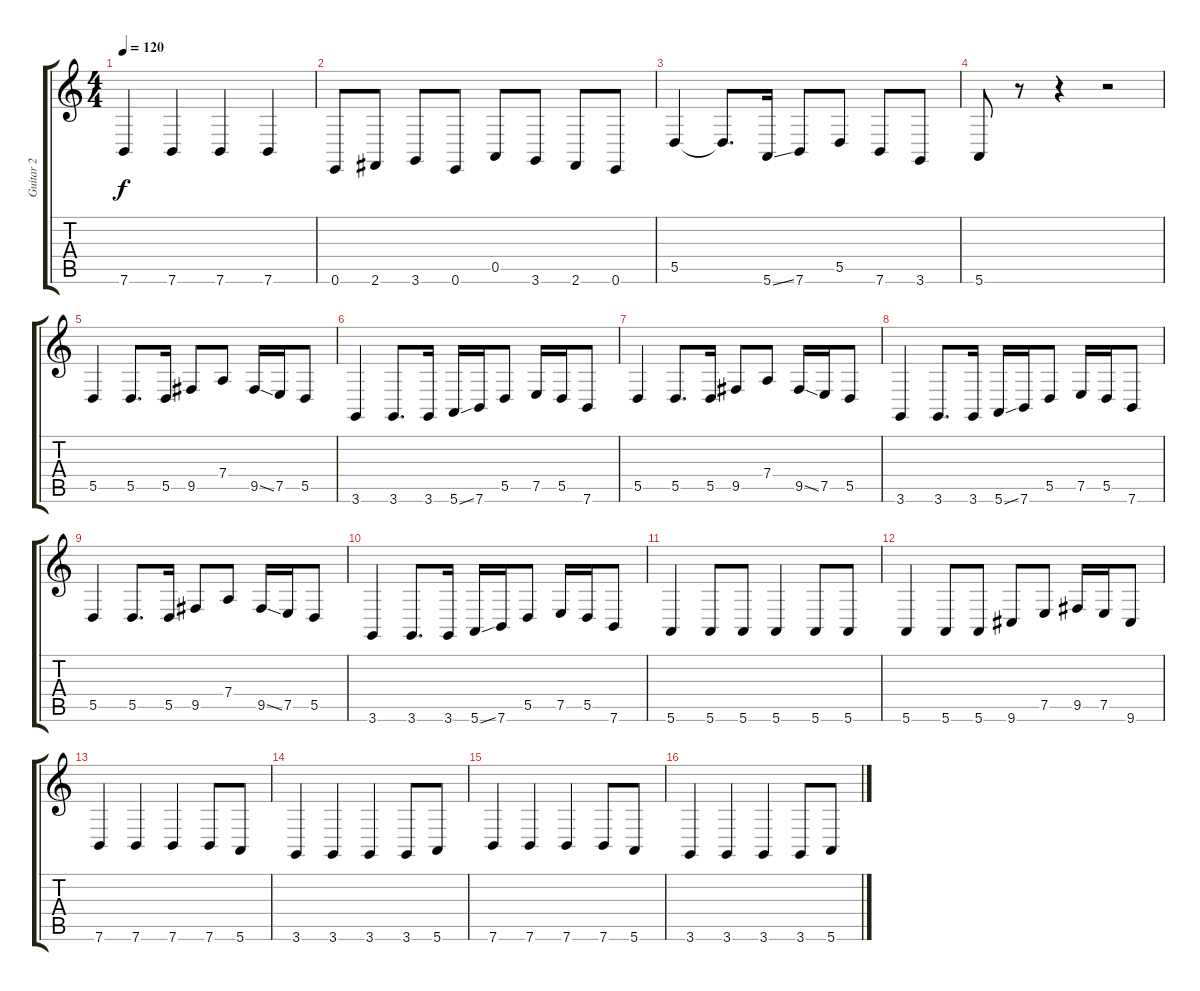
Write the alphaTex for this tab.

\track ("Guitar 2" "Guitar 2") {instrument lead2sawtooth}
\staff {score tabs}
\tuning (E4 B3 G3 D3 A2 E2) {hide}
\ts (4 4)
\tempo 120
\clef g2
\ks c
7.6.4{dy f} 7.6.4 7.6.4 7.6.4 |
0.6.8 2.6.8 3.6.8 0.6.8 0.5.8 3.6.8 2.6.8 0.6.8 |
5.5.4 5.5{t}.8{d} 5.6{ss}.16 7.6.8 5.5.8 7.6.8 3.6.8 |
5.6.8 r.8 r.4 r.2 |
5.5.4 5.5.8{d} 5.5.16 9.5.8 7.4.8 9.5{ss}.16 7.5.16 5.5.8 |
3.6.4 3.6.8{d} 3.6.16 5.6{ss}.16 7.6.16 5.5.8 7.5.16 5.5.16 7.6.8 |
5.5.4 5.5.8{d} 5.5.16 9.5.8 7.4.8 9.5{ss}.16 7.5.16 5.5.8 |
3.6.4 3.6.8{d} 3.6.16 5.6{ss}.16 7.6.16 5.5.8 7.5.16 5.5.16 7.6.8 |
5.5.4 5.5.8{d} 5.5.16 9.5.8 7.4.8 9.5{ss}.16 7.5.16 5.5.8 |
3.6.4 3.6.8{d} 3.6.16 5.6{ss}.16 7.6.16 5.5.8 7.5.16 5.5.16 7.6.8 |
5.6.4 5.6.8 5.6.8 5.6.4 5.6.8 5.6.8 |
5.6.4 5.6.8 5.6.8 9.6.8 7.5.8 9.5.16 7.5.16 9.6.8 |
7.6.4 7.6.4 7.6.4 7.6.8 5.6.8 |
3.6.4 3.6.4 3.6.4 3.6.8 5.6.8 |
7.6.4 7.6.4 7.6.4 7.6.8 5.6.8 |
3.6.4 3.6.4 3.6.4 3.6.8 5.6.8
